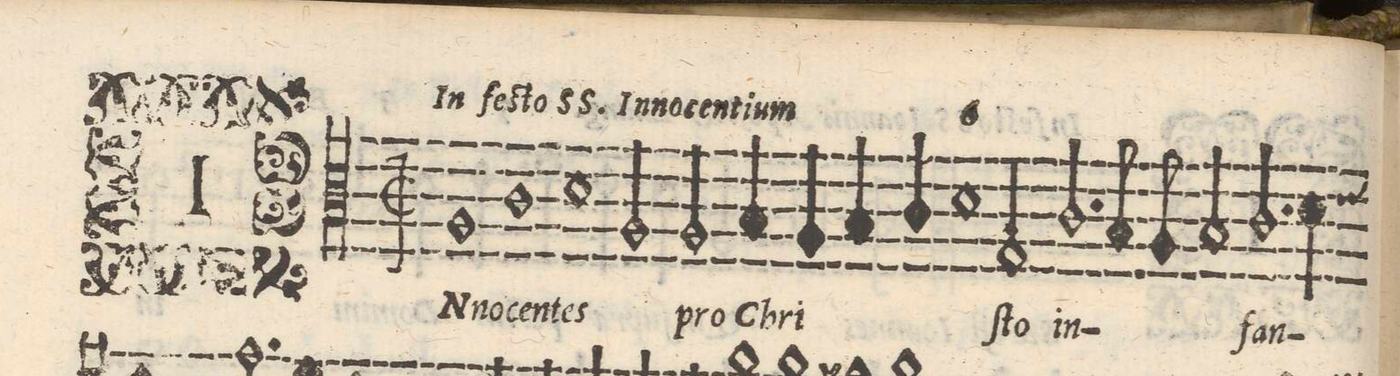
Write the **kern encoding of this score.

**kern	**text
*I"TENORE	*
*clefC3	*
*k[]	*
*met(C|)	*
*M2/1	*
1A	IN-
1c	-no-
=2-	=2-
1d	-cen-
2A/	-tes
2A/	pro
=3-	=3-
4B/	Chri-
4A/	.
4B/	.
4c/	.
1d	.
=4-	=4-
2G/	-ſto
2.c/	in-
8B/	.
8A/	.
2B/	.
=5-	=5-
2.c/	-fan-
*custos:e	*
4d\	.
*-	*-
